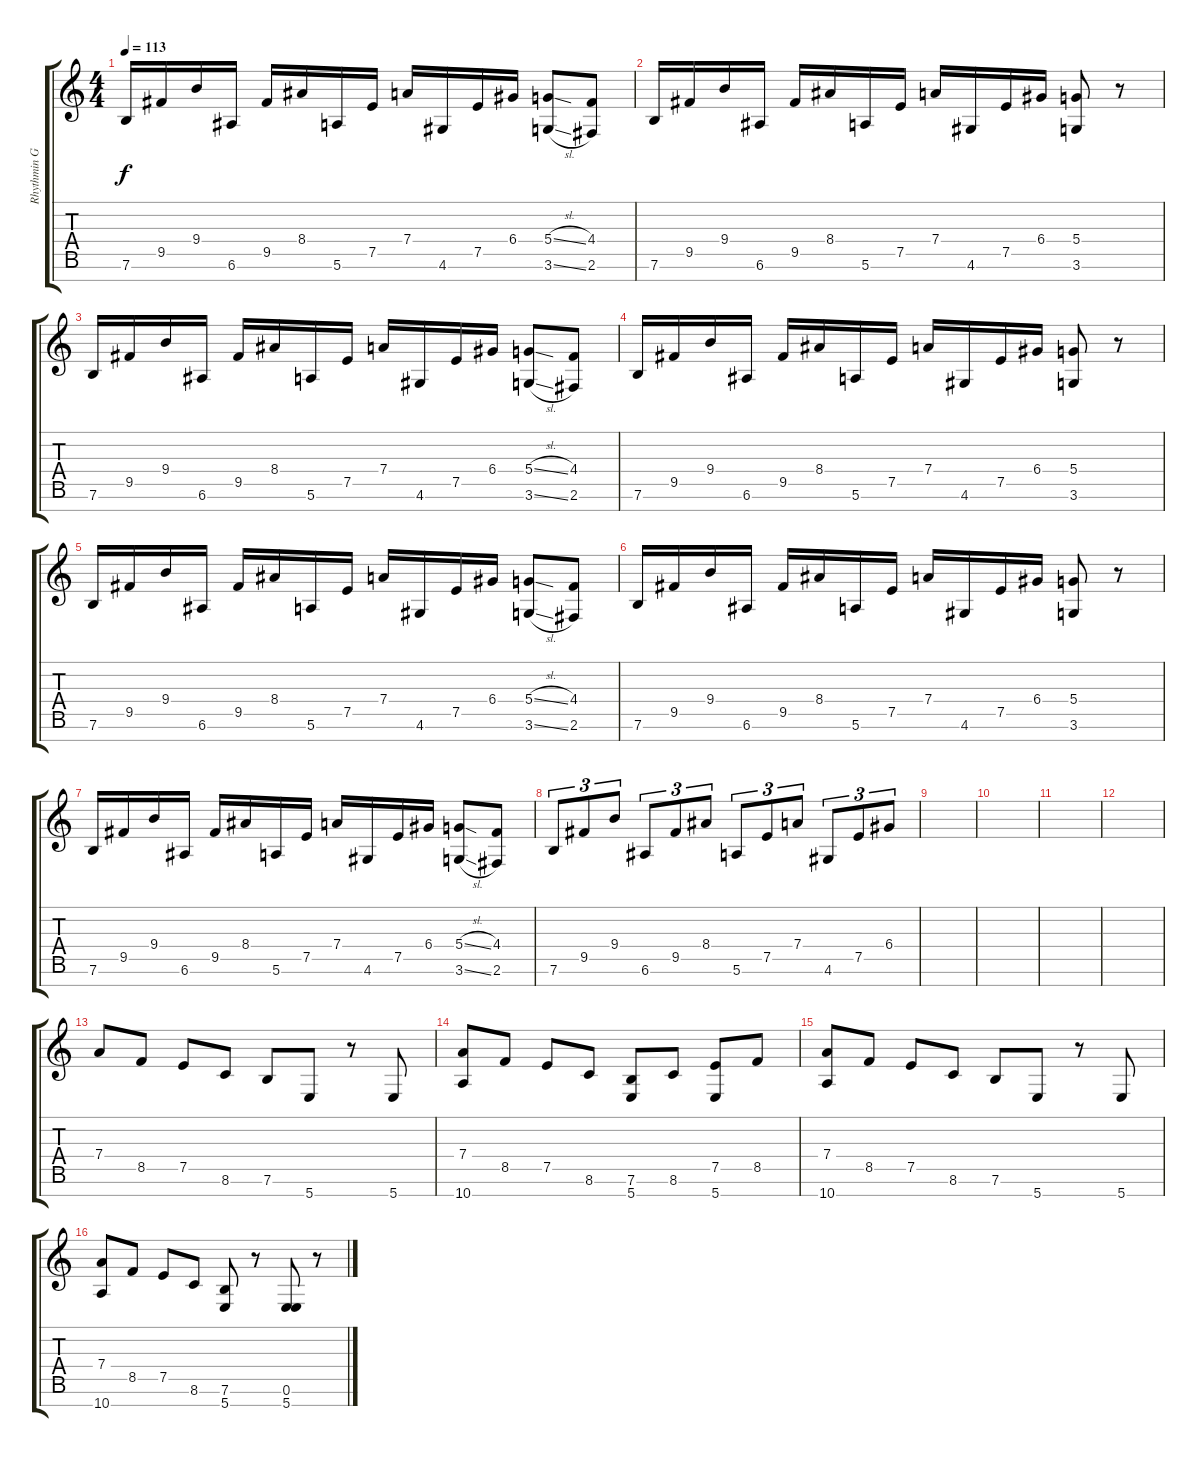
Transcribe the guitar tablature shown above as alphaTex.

\track ("Rhythmin Guitar #2" "Rhythmin G") {instrument distortionguitar}
\staff {score tabs}
\tuning (E4 B3 G3 D3 A2 E2 B1) {hide}
\ts (4 4)
\tempo 113
\clef g2
\ks c
7.6.16{dy f} 9.5.16 9.4.16 6.6.16 9.5.16 8.4.16 5.6.16 7.5.16 7.4.16 4.6.16 7.5.16 6.4.16 (5.4{sl} 3.6{sl}).8 (4.4 2.6).8 |
7.6.16 9.5.16 9.4.16 6.6.16 9.5.16 8.4.16 5.6.16 7.5.16 7.4.16 4.6.16 7.5.16 6.4.16 (5.4 3.6).8 r.8 |
7.6.16 9.5.16 9.4.16 6.6.16 9.5.16 8.4.16 5.6.16 7.5.16 7.4.16 4.6.16 7.5.16 6.4.16 (5.4{sl} 3.6{sl}).8 (4.4 2.6).8 |
7.6.16 9.5.16 9.4.16 6.6.16 9.5.16 8.4.16 5.6.16 7.5.16 7.4.16 4.6.16 7.5.16 6.4.16 (5.4 3.6).8 r.8 |
7.6.16 9.5.16 9.4.16 6.6.16 9.5.16 8.4.16 5.6.16 7.5.16 7.4.16 4.6.16 7.5.16 6.4.16 (5.4{sl} 3.6{sl}).8 (4.4 2.6).8 |
7.6.16 9.5.16 9.4.16 6.6.16 9.5.16 8.4.16 5.6.16 7.5.16 7.4.16 4.6.16 7.5.16 6.4.16 (5.4 3.6).8 r.8 |
7.6.16 9.5.16 9.4.16 6.6.16 9.5.16 8.4.16 5.6.16 7.5.16 7.4.16 4.6.16 7.5.16 6.4.16 (5.4{sl} 3.6{sl}).8 (4.4 2.6).8 |
7.6.8{tu (3 2)} 9.5.8{tu (3 2)} 9.4.8{tu (3 2)} 6.6.8{tu (3 2)} 9.5.8{tu (3 2)} 8.4.8{tu (3 2)} 5.6.8{tu (3 2)} 7.5.8{tu (3 2)} 7.4.8{tu (3 2)} 4.6.8{tu (3 2)} 7.5.8{tu (3 2)} 6.4.8{tu (3 2)} |
|
|
|
|
7.4.8 8.5.8 7.5.8 8.6.8 7.6.8 5.7.8 r.8 5.7.8 |
(7.4 10.7).8 8.5.8 7.5.8 8.6.8 (7.6 5.7).8 8.6.8 (7.5 5.7).8 8.5.8 |
(7.4 10.7).8 8.5.8 7.5.8 8.6.8 7.6.8 5.7.8 r.8 5.7.8 |
(7.4 10.7).8 8.5.8 7.5.8 8.6.8 (7.6 5.7).8 r.8 (0.6 5.7).8 r.8
